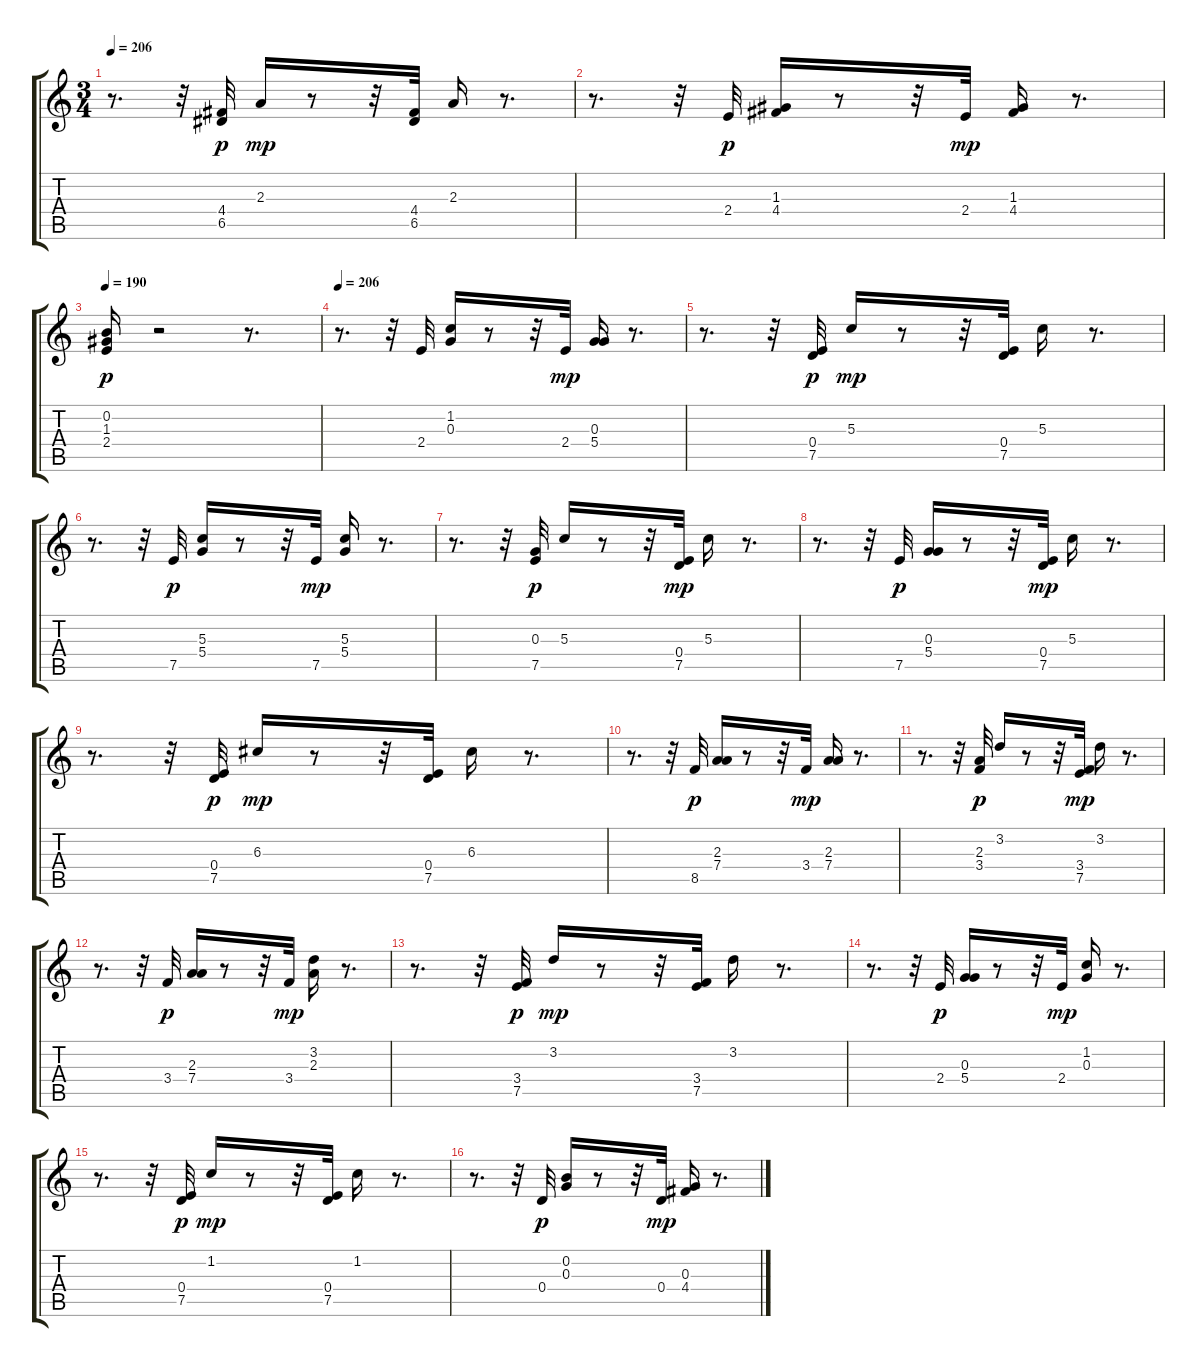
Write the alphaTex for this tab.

\track "" {instrument acousticguitarsteel}
\staff {score tabs}
\tuning (E4 B3 G3 D3 A2 E2) {hide}
\ts (3 4)
\tempo 206
\clef g2
\ks c
r.8{d dy mp} r.32 (4.4 6.5).32{dy p} 2.3.16{dy mp} r.8 r.32 (4.4 6.5).32 2.3.16 r.8{d} |
r.8{d} r.32 2.4.32{dy p} (1.3 4.4).16 r.8 r.32 2.4.32{dy mp} (1.3 4.4).16 r.8{d} |
\tempo 190
(0.2 1.3 2.4).16{dy p} r.2 r.8{d} |
\tempo 206
r.8{d} r.32 2.4.32 (1.2 0.3).16 r.8 r.32 2.4.32{dy mp} (0.3 5.4).16 r.8{d} |
r.8{d} r.32 (0.4 7.5).32{dy p} 5.3.16{dy mp} r.8 r.32 (0.4 7.5).32 5.3.16 r.8{d} |
r.8{d} r.32 7.5.32{dy p} (5.3 5.4).16 r.8 r.32 7.5.32{dy mp} (5.3 5.4).16 r.8{d} |
r.8{d} r.32 (0.3 7.5).32{dy p} 5.3.16 r.8 r.32 (0.4 7.5).32{dy mp} 5.3.16 r.8{d} |
r.8{d} r.32 7.5.32{dy p} (0.3 5.4).16 r.8 r.32 (0.4 7.5).32{dy mp} 5.3.16 r.8{d} |
r.8{d} r.32 (0.4 7.5).32{dy p} 6.3.16{dy mp} r.8 r.32 (0.4 7.5).32 6.3.16 r.8{d} |
r.8{d} r.32 8.5.32{dy p} (2.3 7.4).16 r.8 r.32 3.4.32{dy mp} (2.3 7.4).16 r.8{d} |
r.8{d} r.32 (2.3 3.4).32{dy p} 3.2.16 r.8 r.32 (3.4 7.5).32{dy mp} 3.2.16 r.8{d} |
r.8{d} r.32 3.4.32{dy p} (2.3 7.4).16 r.8 r.32 3.4.32{dy mp} (3.2 2.3).16 r.8{d} |
r.8{d} r.32 (3.4 7.5).32{dy p} 3.2.16{dy mp} r.8 r.32 (3.4 7.5).32 3.2.16 r.8{d} |
r.8{d} r.32 2.4.32{dy p} (0.3 5.4).16 r.8 r.32 2.4.32{dy mp} (1.2 0.3).16 r.8{d} |
r.8{d} r.32 (0.4 7.5).32{dy p} 1.2.16{dy mp} r.8 r.32 (0.4 7.5).32 1.2.16 r.8{d} |
r.8{d} r.32 0.4.32{dy p} (0.2 0.3).16 r.8 r.32 0.4.32{dy mp} (0.3 4.4).16 r.8{d}
